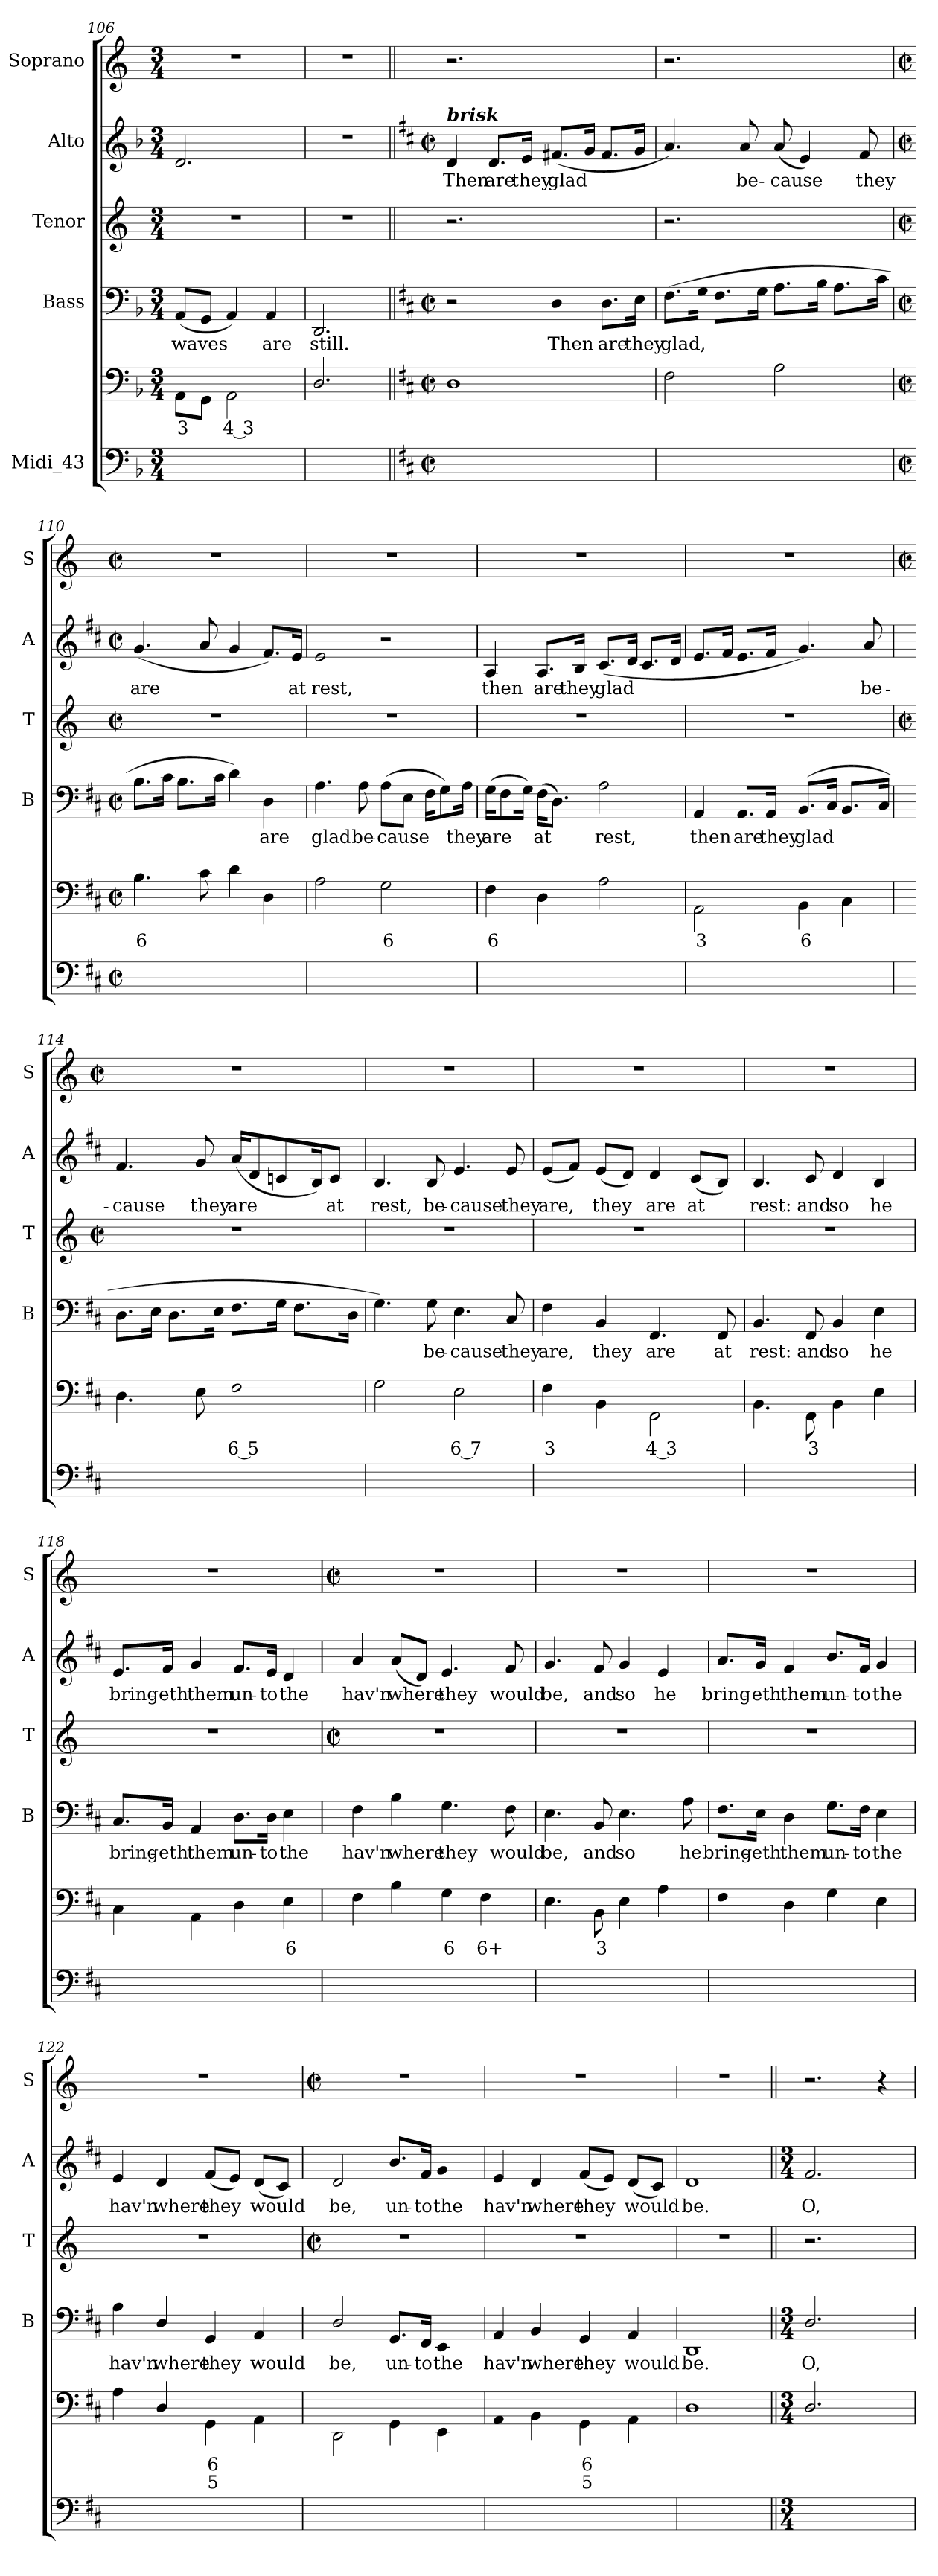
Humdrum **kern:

**kern	**kern	**text	**text	**kern	**text	**kern	**kern	**text	**kern
*part5	*part5	*part5	*part5	*part4	*part4	*part3	*part2	*part2	*part1
*staff6	*staff5	*staff5	*staff5	*staff4	*staff4	*staff3	*staff2	*staff2	*staff1
*I"Midi_43	*	*	*	*I"Bass	*	*I"Tenor	*I"Alto	*	*I"Soprano
*	*	*	*	*I'B	*	*I'T	*I'A	*	*I'S
*clefF4	*clefF4	*	*	*clefF4	*	*clefG2	*clefG2	*	*clefG2
*k[b-]	*k[b-]	*	*	*k[b-]	*	*k[]	*k[b-]	*	*k[]
*M3/4	*M3/4	*	*	*M3/4	*	*M3/4	*M3/4	*	*M3/4
=106	=106	=106	=106	=106	=106	=106	=106	=106	=106
*	*^	*	*	*	*	*	*	*	*
!	!	!	!LO:LY:b	!	!	!LO:LY:b	!	!	!	!
2.ryy	2.ryy	8AA\L	3	.	(<8AA/L	waves	2.r	2.d/	.	2.r
.	.	8GG\J	.	.	8GG/J	.	.	.	.	.
!	!	!	!LO:LY:b	!	!	!	!	!	!	!
.	.	2AA\	4 3	.	4AA/)	.	.	.	.	.
!	!	!	!	!	!	!LO:LY:b	!	!	!	!
.	.	.	.	.	4AA/	are	.	.	.	.
=107	=107	=107	=107	=107	=107	=107	=107	=107	=107	=107
!	!	!	!	!	!	!LO:LY:b	!	!	!	!
2.ryy	2.ryy	2.D/	.	.	2.DD/	still.	2.r	2.r	.	2.r
=108||	=108||	=108||	=108||	=108||	=108||	=108||	=108||	=108||	=108||	=108||
*k[f#c#]	*k[f#c#]	*	*	*	*k[f#c#]	*	*	*k[f#c#]	*	*
*D:	*D:	*	*	*	*D:	*	*	*D:	*	*
*M2/2	*M2/2	*	*	*	*M2/2	*	*	*M2/2	*	*
*met(c|)	*met(c|)	*	*	*	*met(c|)	*	*	*met(c|)	*	*
!	!	!	!	!	!	!	!	!LO:TX:a:Bi:t=brisk	!	!
!	!	!	!	!	!	!	!	!	!LO:LY:b	!
1ryy	1ryy	1D	.	.	2r	.	2.r	4d/	Then	2.r
!	!	!	!	!	!	!	!	!	!LO:LY:b	!
.	.	.	.	.	.	.	.	8.d/L	are	.
!	!	!	!	!	!	!	!	!	!LO:LY:b	!
.	.	.	.	.	.	.	.	16e/Jk	they	.
!	!	!	!	!	!	!LO:LY:b	!	!	!LO:LY:b	!
.	.	.	.	.	4D\	Then	.	(<8.f#X/L	glad	.
.	.	.	.	.	.	.	.	16g/Jk	.	.
!	!	!	!	!	!	!LO:LY:b	!	!	!	!
.	.	.	.	.	8.D\L	are	4ryy	8.f#/L	.	4ryy
!	!	!	!	!	!	!LO:LY:b	!	!	!	!
.	.	.	.	.	16E\Jk	they	.	16g/Jk	.	.
=109	=109	=109	=109	=109	=109	=109	=109	=109	=109	=109
!	!	!	!	!	!	!LO:LY:b	!	!	!	!
2.ryy	2.ryy	2F#\	.	.	(>8.F#\L	glad,	2.r	4.a/)	.	2.r
.	.	.	.	.	16G\Jk	.	.	.	.	.
.	.	.	.	.	8.F#\L	.	.	.	.	.
!	!	!	!	!	!	!	!	!	!LO:LY:b	!
.	.	.	.	.	.	.	.	8a/	be-	.
.	.	.	.	.	16G\Jk	.	.	.	.	.
!	!	!	!	!	!	!	!	!	!LO:LY:b	!
.	.	2A\	.	.	8.A\L	.	.	(<8a/	-cause	.
.	.	.	.	.	.	.	.	4e/)	.	.
.	.	.	.	.	16B\Jk	.	.	.	.	.
4ryy	4ryy	.	.	.	8.A\L	.	4ryy	.	.	4ryy
!	!	!	!	!	!	!	!	!	!LO:LY:b	!
.	.	.	.	.	.	.	.	8f#/	they	.
.	.	.	.	.	16c#\Jk	.	.	.	.	.
!!LO:PB:g=z
=110	=110	=110	=110	=110	=110	=110	=110	=110	=110	=110
*M2/2	*M2/2	*	*	*	*M2/2	*	*M2/2	*M2/2	*	*M2/2
*met(c|)	*met(c|)	*	*	*	*met(c|)	*	*met(c|)	*met(c|)	*	*met(c|)
!	!	!	!LO:LY:b	!	!	!	!	!	!LO:LY:b	!
1ryy	1ryy	4.B\	6	.	8.B\L	.	1r	(<4.g/	are	1r
.	.	.	.	.	16c#\Jk	.	.	.	.	.
.	.	.	.	.	8.B\L	.	.	.	.	.
.	.	8c#\	.	.	.	.	.	8a/	.	.
.	.	.	.	.	16c#\Jk	.	.	.	.	.
.	.	4d\	.	.	4d\)	.	.	4g/	.	.
!	!	!	!	!	!	!LO:LY:b	!	!	!	!
.	.	4D\	.	.	4D\	are	.	8.f#/L)	.	.
!	!	!	!	!	!	!	!	!	!LO:LY:b	!
.	.	.	.	.	.	.	.	16e/Jk	at	.
=111	=111	=111	=111	=111	=111	=111	=111	=111	=111	=111
!	!	!	!	!	!	!LO:LY:b	!	!	!LO:LY:b	!
1ryy	1ryy	2A\	.	.	4.A\	glad	1r	2e/	rest,	1r
!	!	!	!	!	!	!LO:LY:b	!	!	!	!
.	.	.	.	.	8A\	be-	.	.	.	.
!	!	!	!LO:LY:b	!	!	!LO:LY:b	!	!	!	!
.	.	2G\	6	.	(>8A\L	-cause	.	2r	.	.
.	.	.	.	.	8E\J	.	.	.	.	.
.	.	.	.	.	16F#\KL	.	.	.	.	.
.	.	.	.	.	8G\)	.	.	.	.	.
!	!	!	!	!	!	!LO:LY:b	!	!	!	!
.	.	.	.	.	16A\Jk	they	.	.	.	.
=112	=112	=112	=112	=112	=112	=112	=112	=112	=112	=112
!	!	!	!LO:LY:b	!	!	!LO:LY:b	!	!	!LO:LY:b	!
1ryy	1ryy	4F#\	6	.	(>16G\KL	are	1r	4A/	then	1r
.	.	.	.	.	8F#\	.	.	.	.	.
.	.	.	.	.	16G\Jk)	.	.	.	.	.
!	!	!	!	!	!	!LO:LY:b	!	!	!LO:LY:b	!
.	.	4D\	.	.	(>16F#\KL	at	.	8.A/L	are	.
.	.	.	.	.	8.D\J)	.	.	.	.	.
!	!	!	!	!	!	!	!	!	!LO:LY:b	!
.	.	.	.	.	.	.	.	16B/Jk	they	.
!	!	!	!	!	!	!LO:LY:b	!	!	!LO:LY:b	!
.	.	2A\	.	.	2A\	rest,	.	(<8.c#/L	glad	.
.	.	.	.	.	.	.	.	16d/Jk	.	.
.	.	.	.	.	.	.	.	8.c#/L	.	.
.	.	.	.	.	.	.	.	16d/Jk	.	.
=113	=113	=113	=113	=113	=113	=113	=113	=113	=113	=113
!	!	!	!LO:LY:b	!	!	!LO:LY:b	!	!	!	!
1ryy	1ryy	2AA\	3	.	4AA/	then	1r	8.e/L	.	1r
.	.	.	.	.	.	.	.	16f#/Jk	.	.
!	!	!	!	!	!	!LO:LY:b	!	!	!	!
.	.	.	.	.	8.AA/L	are	.	8.e/L	.	.
!	!	!	!	!	!	!LO:LY:b	!	!	!	!
.	.	.	.	.	16AA/Jk	they	.	16f#/Jk	.	.
!	!	!	!LO:LY:b	!	!	!LO:LY:b	!	!	!	!
.	.	4BB\	6	.	(<8.BB/L	glad	.	4.g/)	.	.
.	.	.	.	.	16C#/Jk	.	.	.	.	.
.	.	4C#\	.	.	8.BB/L	.	.	.	.	.
!	!	!	!	!	!	!	!	!	!LO:LY:b	!
.	.	.	.	.	.	.	.	8a/	be-	.
.	.	.	.	.	16C#/Jk	.	.	.	.	.
!!LO:LB:g=z
=114	=114	=114	=114	=114	=114	=114	=114	=114	=114	=114
*	*	*	*	*	*	*	*M2/2	*	*	*M2/2
*	*	*	*	*	*	*	*met(c|)	*	*	*met(c|)
!	!	!	!	!	!	!	!	!	!LO:LY:b	!
1ryy	1ryy	4.D\	.	.	8.D\L	.	1r	4.f#/	-cause	1r
.	.	.	.	.	16E\Jk	.	.	.	.	.
.	.	.	.	.	8.D\L	.	.	.	.	.
!	!	!	!	!	!	!	!	!	!LO:LY:b	!
.	.	8E\	.	.	.	.	.	8g/	they	.
.	.	.	.	.	16E\Jk	.	.	.	.	.
!	!	!	!LO:LY:b	!	!	!	!	!	!LO:LY:b	!
.	.	2F#\	6 5	.	8.F#\L	.	.	(<16a/KL	are	.
.	.	.	.	.	.	.	.	8d/	.	.
.	.	.	.	.	16G\Jk	.	.	8cn/	.	.
.	.	.	.	.	8.F#\L	.	.	.	.	.
.	.	.	.	.	.	.	.	16B/K)	.	.
!	!	!	!	!	!	!	!	!	!LO:LY:b	!
.	.	.	.	.	.	.	.	8c/J	at	.
.	.	.	.	.	16D\Jk	.	.	.	.	.
=115	=115	=115	=115	=115	=115	=115	=115	=115	=115	=115
!	!	!	!	!	!	!	!	!	!LO:LY:b	!
1ryy	1ryy	2G\	.	.	4.G\)	.	1r	4.B/	rest,	1r
!	!	!	!	!	!	!LO:LY:b	!	!	!LO:LY:b	!
.	.	.	.	.	8G\	be-	.	8B/	be-	.
!	!	!	!LO:LY:b	!	!	!LO:LY:b	!	!	!LO:LY:b	!
.	.	2E\	6 7	.	4.E\	-cause	.	4.e/	-cause	.
!	!	!	!	!	!	!LO:LY:b	!	!	!LO:LY:b	!
.	.	.	.	.	8C#/	they	.	8e/	they	.
=116	=116	=116	=116	=116	=116	=116	=116	=116	=116	=116
!	!	!	!LO:LY:b	!	!	!LO:LY:b	!	!	!LO:LY:b	!
1ryy	1ryy	4F#\	3	.	4F#\	are,	1r	(<8e/L	are,	1r
.	.	.	.	.	.	.	.	8f#/J)	.	.
!	!	!	!	!	!	!LO:LY:b	!	!	!LO:LY:b	!
.	.	4BB\	.	.	4BB/	they	.	(<8e/L	they	.
.	.	.	.	.	.	.	.	8d/J)	.	.
!	!	!	!LO:LY:b	!	!	!LO:LY:b	!	!	!LO:LY:b	!
.	.	2FF#\	4 3	.	4.FF#/	are	.	4d/	are	.
!	!	!	!	!	!	!	!	!	!LO:LY:b	!
.	.	.	.	.	.	.	.	(<8c#/L	at	.
!	!	!	!	!	!	!LO:LY:b	!	!	!	!
.	.	.	.	.	8FF#/	at	.	8B/J)	.	.
=117	=117	=117	=117	=117	=117	=117	=117	=117	=117	=117
!	!	!	!	!	!	!LO:LY:b	!	!	!LO:LY:b	!
1ryy	1ryy	4.BB\	.	.	4.BB/	rest:	1r	4.B/	rest:	1r
!	!	!	!LO:LY:b	!	!	!LO:LY:b	!	!	!LO:LY:b	!
.	.	8FF#\	3	.	8FF#/	and	.	8c#/	and	.
!	!	!	!	!	!	!LO:LY:b	!	!	!LO:LY:b	!
.	.	4BB\	.	.	4BB/	so	.	4d/	so	.
!	!	!	!	!	!	!LO:LY:b	!	!	!LO:LY:b	!
.	.	4E\	.	.	4E\	he	.	4B/	he	.
=118	=118	=118	=118	=118	=118	=118	=118	=118	=118	=118
!	!	!	!	!	!	!LO:LY:b	!	!	!LO:LY:b	!
1ryy	1ryy	4C#\	.	.	8.C#/L	bring-	1r	8.e/L	bring-	1r
!	!	!	!	!	!	!LO:LY:b	!	!	!LO:LY:b	!
.	.	.	.	.	16BB/Jk	-eth	.	16f#/Jk	-eth	.
!	!	!	!	!	!	!LO:LY:b	!	!	!LO:LY:b	!
.	.	4AA\	.	.	4AA/	them	.	4g/	them	.
!	!	!	!	!	!	!LO:LY:b	!	!	!LO:LY:b	!
.	.	4D\	.	.	8.D\L	un-	.	8.f#/L	un-	.
!	!	!	!	!	!	!LO:LY:b	!	!	!LO:LY:b	!
.	.	.	.	.	16D\Jk	-to	.	16e/Jk	-to	.
!	!	!	!LO:LY:b	!	!	!LO:LY:b	!	!	!LO:LY:b	!
.	.	4E\	6	.	4E\	the	.	4d/	the	.
!!LO:PB:g=z
=119	=119	=119	=119	=119	=119	=119	=119	=119	=119	=119
*	*	*	*	*	*	*	*M2/2	*	*	*M2/2
*	*	*	*	*	*	*	*met(c|)	*	*	*met(c|)
!	!	!	!	!	!	!LO:LY:b	!	!	!LO:LY:b	!
1ryy	1ryy	4F#\	.	.	4F#\	hav'n	1r	4a/	hav'n	1r
!	!	!	!	!	!	!LO:LY:b	!	!	!LO:LY:b	!
.	.	4B\	.	.	4B\	where	.	(<8a/L	where	.
.	.	.	.	.	.	.	.	8d/J)	.	.
!	!	!	!LO:LY:b	!	!	!LO:LY:b	!	!	!LO:LY:b	!
.	.	4G\	6	.	4.G\	they	.	4.e/	they	.
!	!	!	!LO:LY:b	!	!	!	!	!	!	!
.	.	4F#\	6+	.	.	.	.	.	.	.
!	!	!	!	!	!	!LO:LY:b	!	!	!LO:LY:b	!
.	.	.	.	.	8F#\	would	.	8f#/	would	.
=120	=120	=120	=120	=120	=120	=120	=120	=120	=120	=120
!	!	!	!	!	!	!LO:LY:b	!	!	!LO:LY:b	!
1ryy	1ryy	4.E\	.	.	4.E\	be,	1r	4.g/	be,	1r
!	!	!	!LO:LY:b	!	!	!LO:LY:b	!	!	!LO:LY:b	!
.	.	8BB\	3	.	8BB/	and	.	8f#/	and	.
!	!	!	!	!	!	!LO:LY:b	!	!	!LO:LY:b	!
.	.	4E\	.	.	4.E\	so	.	4g/	so	.
!	!	!	!	!	!	!	!	!	!LO:LY:b	!
.	.	4A\	.	.	.	.	.	4e/	he	.
!	!	!	!	!	!	!LO:LY:b	!	!	!	!
.	.	.	.	.	8A\	he	.	.	.	.
=121	=121	=121	=121	=121	=121	=121	=121	=121	=121	=121
!	!	!	!	!	!	!LO:LY:b	!	!	!LO:LY:b	!
1ryy	1ryy	4F#\	.	.	8.F#\L	bring-	1r	8.a/L	bring-	1r
!	!	!	!	!	!	!LO:LY:b	!	!	!LO:LY:b	!
.	.	.	.	.	16E\Jk	-eth	.	16g/Jk	-eth	.
!	!	!	!	!	!	!LO:LY:b	!	!	!LO:LY:b	!
.	.	4D\	.	.	4D\	them	.	4f#/	them	.
!	!	!	!	!	!	!LO:LY:b	!	!	!LO:LY:b	!
.	.	4G\	.	.	8.G\L	un-	.	8.b/L	un-	.
!	!	!	!	!	!	!LO:LY:b	!	!	!LO:LY:b	!
.	.	.	.	.	16F#\Jk	-to	.	16f#/Jk	-to	.
!	!	!	!	!	!	!LO:LY:b	!	!	!LO:LY:b	!
.	.	4E\	.	.	4E\	the	.	4g/	the	.
=122	=122	=122	=122	=122	=122	=122	=122	=122	=122	=122
!	!	!	!	!	!	!LO:LY:b	!	!	!LO:LY:b	!
1ryy	1ryy	4A\	.	.	4A\	hav'n	1r	4e/	hav'n	1r
!	!	!	!	!	!	!LO:LY:b	!	!	!LO:LY:b	!
.	.	4D/	.	.	4D/	where	.	4d/	where	.
!	!	!	!LO:LY:b	!LO:LY:b	!	!LO:LY:b	!	!	!LO:LY:b	!
.	.	4GG\	6	5	4GG/	they	.	(<8f#/L	they	.
.	.	.	.	.	.	.	.	8e/J)	.	.
!	!	!	!	!	!	!LO:LY:b	!	!	!LO:LY:b	!
.	.	4AA\	.	.	4AA/	would	.	(<8d/L	would	.
.	.	.	.	.	.	.	.	8c#/J)	.	.
!!LO:LB:g=z
=123	=123	=123	=123	=123	=123	=123	=123	=123	=123	=123
*	*	*	*	*	*	*	*M2/2	*	*	*M2/2
*	*	*	*	*	*	*	*met(c|)	*	*	*met(c|)
!	!	!	!	!	!	!LO:LY:b	!	!	!LO:LY:b	!
*	*	*	*	*	*	*	*	*	*	*^
*	*	*	*	*	*	*	*	*	*	*	*^
*	*	*	*	*	*	*	*	*	*	*	*	*^
1ryy	1ryy	2DD\	.	.	2D/	be,	1r	2d/	be,	1r	2ryy	2ryy	2.ryy
*	*	*	*	*	*	*	*	*	*	*MM99	*	*	*
!	!	!	!	!	!	!LO:LY:b	!	!	!LO:LY:b	!	!	!	!
.	.	4GG\	.	.	8.GG/L	un-	.	8.b/L	un-	.	2ryy	8.ryy	.
*	*	*	*	*	*	*	*	*	*	*MM98	*	*	*
!	!	!	!	!	!	!LO:LY:b	!	!	!LO:LY:b	!	!	!	!
.	.	.	.	.	16FF#/Jk	-to	.	16f#/Jk	-to	.	.	4ryy	.
*	*	*	*	*	*	*	*	*	*	*MM97	*	*	*
!	!	!	!	!	!	!LO:LY:b	!	!	!LO:LY:b	!	!	!	!
.	.	4EE\	.	.	4EE/	the	.	4g/	the	.	.	.	4ryy
.	.	.	.	.	.	.	.	.	.	.	.	16ryy	.
*	*	*	*	*	*	*	*	*	*	*v	*v	*v	*v
=124	=124	=124	=124	=124	=124	=124	=124	=124	=124	=124
*	*	*	*	*	*	*	*	*	*	*MM95
*	*	*	*	*	*	*	*	*	*	*^
*	*	*	*	*	*	*	*	*	*	*	*^
*	*	*	*	*	*	*	*	*	*	*	*	*^
!	!	!	!	!	!	!LO:LY:b	!	!	!LO:LY:b	!	!	!	!
*	*	*	*	*	*	*	*	*	*	*	*	*^	*^
*	*	*	*	*	*	*	*	*	*	*	*	*	*	*	*
1ryy	1ryy	4AA\	.	.	4AA/	hav'n	1r	4e/	hav'n	1r	4ryy	2ryy	2ryy	2.ryy	2..ryy
*	*	*	*	*	*	*	*	*	*	*MM94	*	*	*	*	*
!	!	!	!	!	!	!LO:LY:b	!	!	!LO:LY:b	!	!	!	!	!	!
.	.	4BB\	.	.	4BB/	where	.	4d/	where	.	2.ryy	.	.	.	.
*	*	*	*	*	*	*	*	*	*	*MM92	*	*	*	*	*
!	!	!	!LO:LY:b	!LO:LY:b	!	!LO:LY:b	!	!	!LO:LY:b	!	!	!	!	!	!
.	.	4GG\	6	5	4GG/	they	.	(<8f#/L	they	.	.	2ryy	8ryy	.	.
*	*	*	*	*	*	*	*	*	*	*MM92	*	*	*	*	*
.	.	.	.	.	.	.	.	8e/J)	.	.	.	.	4.ryy	.	.
*	*	*	*	*	*	*	*	*	*	*MM91	*	*	*	*	*
!	!	!	!	!	!	!LO:LY:b	!	!	!LO:LY:b	!	!	!	!	!	!
.	.	4AA\	.	.	4AA/	would	.	(<8d/L	would	.	.	.	.	4ryy	.
*	*	*	*	*	*	*	*	*	*	*MM90	*	*	*	*	*
.	.	.	.	.	.	.	.	8c#/J)	.	.	.	.	.	.	8ryy
*	*	*	*	*	*	*	*	*	*	*v	*v	*v	*v	*v	*v
=125	=125	=125	=125	=125	=125	=125	=125	=125	=125	=125
*	*	*	*	*	*	*	*	*	*	*MM90
*	*	*	*	*	*	*	*	*	*	*^
*	*	*	*	*	*	*	*	*	*	*	*^
*	*	*	*	*	*	*	*	*	*	*	*	*^
*	*	*	*	*	*	*	*	*	*	*	*	*	*^
*	*	*	*	*	*	*	*	*	*	*	*	*	*	*^
!	!	!	!	!	!	!LO:LY:b	!	!	!LO:LY:b	!	!	!	!	!	!
*	*	*	*	*	*	*	*	*	*	*v	*v	*v	*v	*v	*v
1ryy	1ryy	1D	.	.	1DD	be.	1r	1d	be.	1r
=126||	=126||	=126||	=126||	=126||	=126||	=126||	=126||	=126||	=126||	=126||
*M3/4	*M3/4	*	*	*	*M3/4	*	*	*M3/4	*	*
*	*	*	*	*	*	*	*	*	*	*MM100
!	!	!	!	!	!	!LO:LY:b	!	!	!LO:LY:b	!
2.ryy	2.ryy	2.D/	.	.	2.D/	O,	2.r	2.f#/	O,	2.r
4ryy	4ryy	4ryy	.	.	4ryy	.	4ryy	4ryy	.	4r
*	*v	*v	*	*	*	*	*	*	*	*
=	=	=	=	=	=	=	=	=	=
*-	*-	*-	*-	*-	*-	*-	*-	*-	*-
